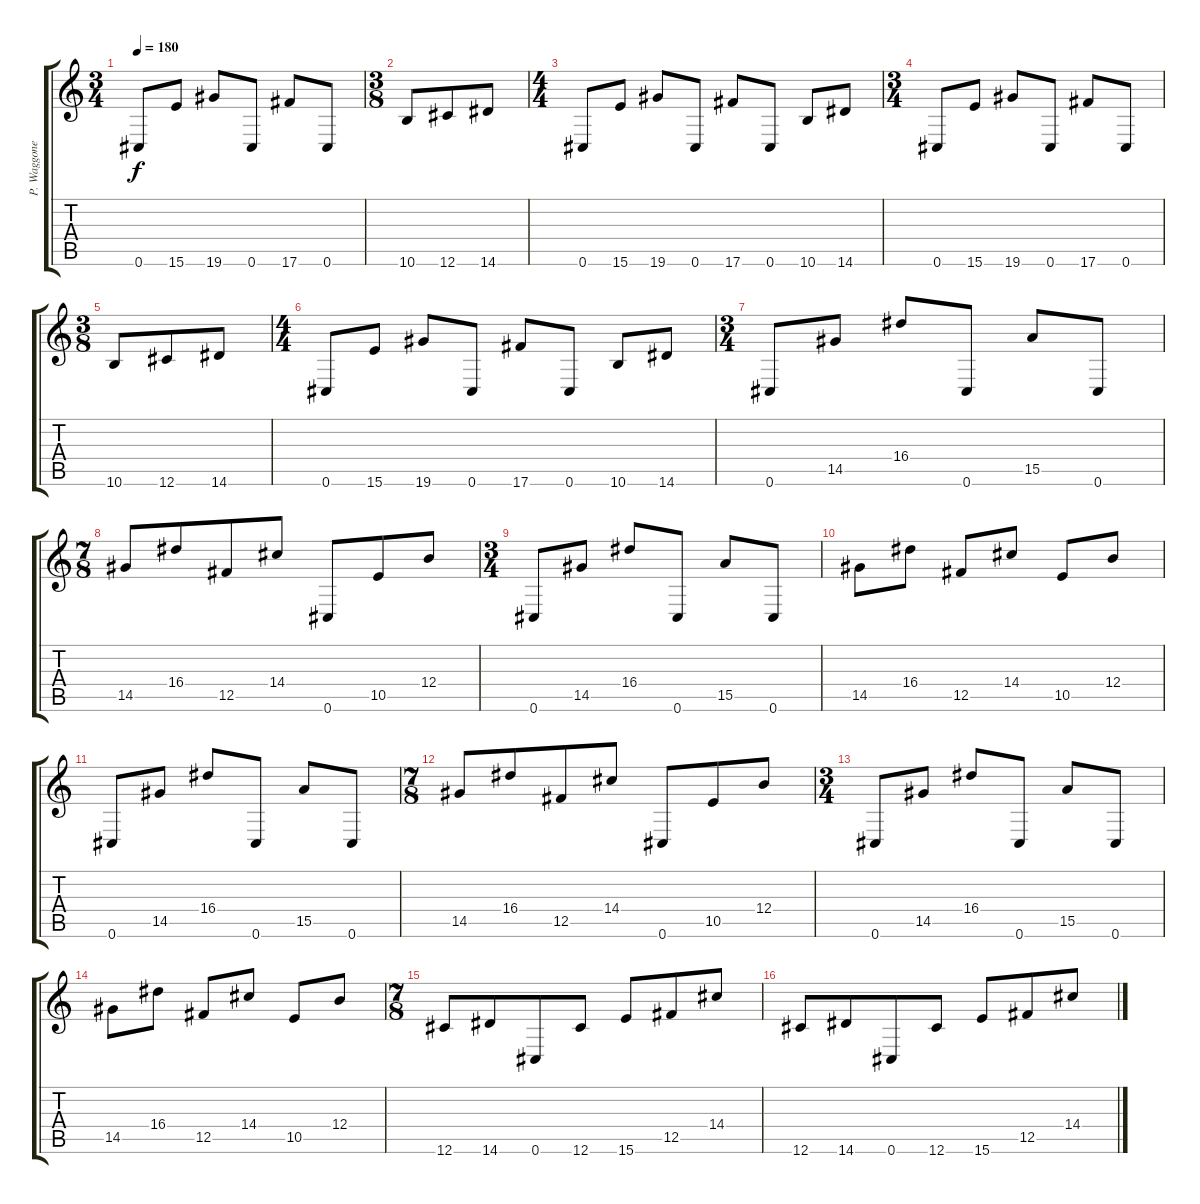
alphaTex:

\track ("P. Waggoner Gtr." "P. Waggone") {instrument distortionguitar}
\staff {score tabs}
\tuning (Db4 Ab3 E3 B2 Gb2 Db2) {hide}
\ts (3 4)
\tempo 180
\clef g2
\ks c
0.6.8{dy f} 15.6.8 19.6.8 0.6.8 17.6.8 0.6.8 |
\ts (3 8)
10.6.8 12.6.8 14.6.8 |
\ts (4 4)
0.6.8 15.6.8 19.6.8 0.6.8 17.6.8 0.6.8 10.6.8 14.6.8 |
\ts (3 4)
0.6.8 15.6.8 19.6.8 0.6.8 17.6.8 0.6.8 |
\ts (3 8)
10.6.8 12.6.8 14.6.8 |
\ts (4 4)
0.6.8 15.6.8 19.6.8 0.6.8 17.6.8 0.6.8 10.6.8 14.6.8 |
\ts (3 4)
0.6.8 14.5.8 16.4.8 0.6.8 15.5.8 0.6.8 |
\ts (7 8)
14.5.8 16.4.8 12.5.8 14.4.8 0.6.8 10.5.8 12.4.8 |
\ts (3 4)
0.6.8 14.5.8 16.4.8 0.6.8 15.5.8 0.6.8 |
14.5.8 16.4.8 12.5.8 14.4.8 10.5.8 12.4.8 |
0.6.8 14.5.8 16.4.8 0.6.8 15.5.8 0.6.8 |
\ts (7 8)
14.5.8 16.4.8 12.5.8 14.4.8 0.6.8 10.5.8 12.4.8 |
\ts (3 4)
0.6.8 14.5.8 16.4.8 0.6.8 15.5.8 0.6.8 |
14.5.8 16.4.8 12.5.8 14.4.8 10.5.8 12.4.8 |
\ts (7 8)
12.6.8 14.6.8 0.6.8 12.6.8 15.6.8 12.5.8 14.4.8 |
12.6.8 14.6.8 0.6.8 12.6.8 15.6.8 12.5.8 14.4.8
